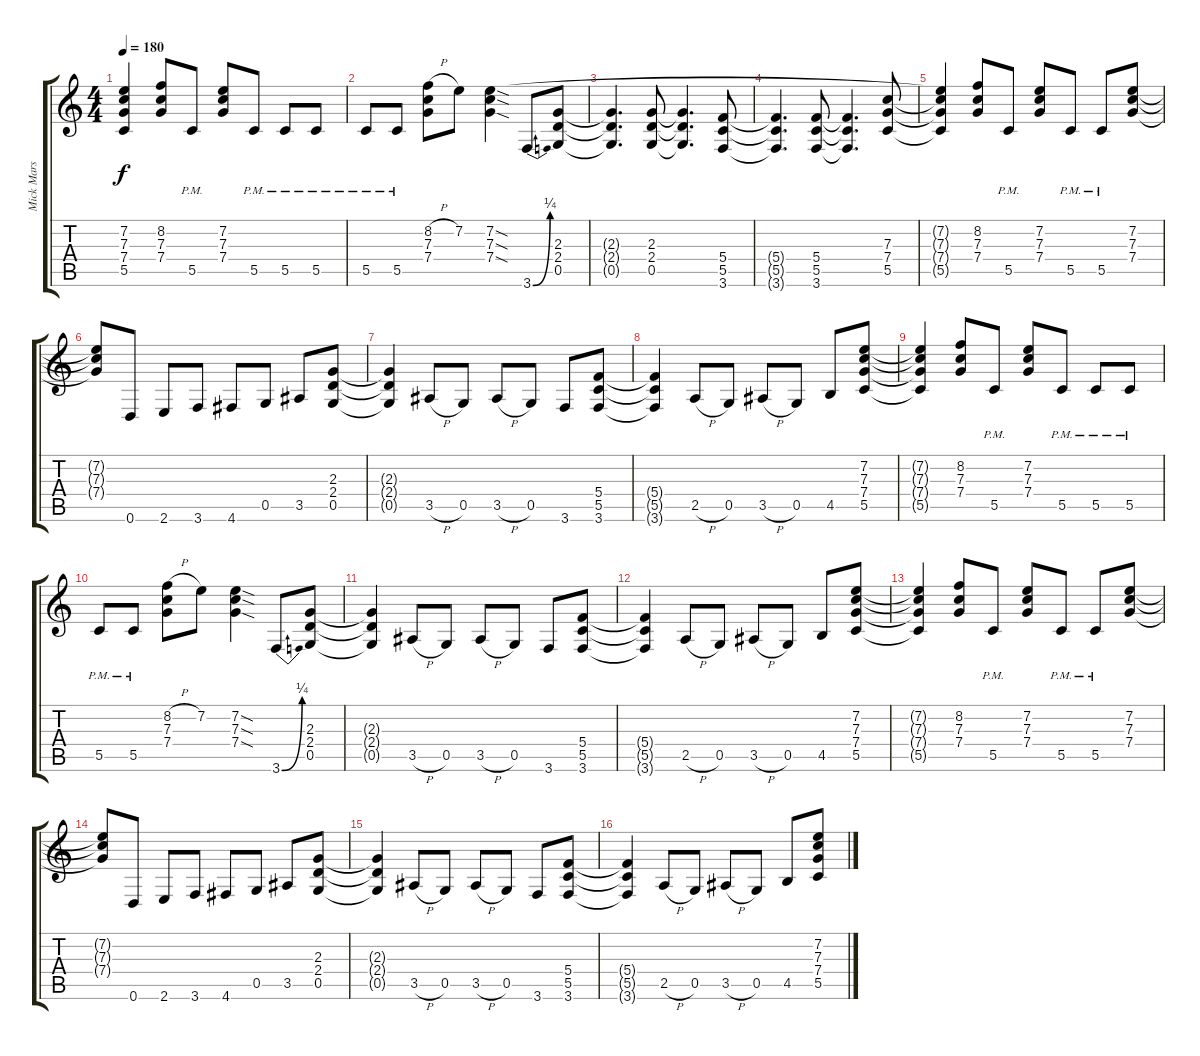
\track ("Mick Mars Rhytm Guitar" "Mick Mars ") {instrument overdrivenguitar}
\staff {score tabs}
\tuning (D4 A3 F3 C3 G2 D2) {hide}
\ts (4 4)
\tempo 180
\clef g2
\ks c
(7.2{t} 7.3{t} 7.4{t} 5.5{t}).4{dy f} (8.2 7.3 7.4).8 5.5{pm}.8 (7.2 7.3 7.4).8 5.5{pm}.8 5.5{pm}.8 5.5{pm}.8 |
5.5{pm}.8 5.5{pm}.8 (8.2{h} 7.3 7.4).8 7.2.8 (7.2{sod} 7.3{sod} 7.4{sod}).4 3.6{be (bend 0 0 60 1)}.8 (2.3 2.4 0.5).8 |
(2.3{t} 2.4{t} 0.5{t}).4{d} (2.3 2.4 0.5).8 (2.3{t} 2.4{t} 0.5{t}).4{d} (5.4 5.5 3.6).8 |
(5.4{t} 5.5{t} 3.6{t}).4{d} (5.4 5.5 3.6).8 (5.4{t} 5.5{t} 3.6{t}).4{d} (7.3 7.4 5.5).8 |
(7.2{t} 7.3{t} 7.4{t} 5.5{t}).4 (8.2 7.3 7.4).8 5.5{pm}.8 (7.2 7.3 7.4).8 5.5{pm}.8 5.5{pm}.8 (7.2 7.3 7.4).8 |
(7.2{t} 7.3{t} 7.4{t}).8 0.6.8 2.6.8 3.6.8 4.6.8 0.5.8 3.5.8 (2.3 2.4 0.5).8 |
(2.3{t} 2.4{t} 0.5{t}).4 3.5{h}.8 0.5.8 3.5{h}.8 0.5.8 3.6.8 (5.4 5.5 3.6).8 |
(5.4{t} 5.5{t} 3.6{t}).4 2.5{h}.8 0.5.8 3.5{h}.8 0.5.8 4.5.8 (7.2 7.3 7.4 5.5).8 |
(7.2{t} 7.3{t} 7.4{t} 5.5{t}).4 (8.2 7.3 7.4).8 5.5{pm}.8 (7.2 7.3 7.4).8 5.5{pm}.8 5.5{pm}.8 5.5{pm}.8 |
5.5{pm}.8 5.5{pm}.8 (8.2{h} 7.3 7.4).8 7.2.8 (7.2{sod} 7.3{sod} 7.4{sod}).4 3.6{be (bend 0 0 60 1)}.8 (2.3 2.4 0.5).8 |
(2.3{t} 2.4{t} 0.5{t}).4 3.5{h}.8 0.5.8 3.5{h}.8 0.5.8 3.6.8 (5.4 5.5 3.6).8 |
(5.4{t} 5.5{t} 3.6{t}).4 2.5{h}.8 0.5.8 3.5{h}.8 0.5.8 4.5.8 (7.2 7.3 7.4 5.5).8 |
(7.2{t} 7.3{t} 7.4{t} 5.5{t}).4 (8.2 7.3 7.4).8 5.5{pm}.8 (7.2 7.3 7.4).8 5.5{pm}.8 5.5{pm}.8 (7.2 7.3 7.4).8 |
(7.2{t} 7.3{t} 7.4{t}).8 0.6.8 2.6.8 3.6.8 4.6.8 0.5.8 3.5.8 (2.3 2.4 0.5).8 |
(2.3{t} 2.4{t} 0.5{t}).4 3.5{h}.8 0.5.8 3.5{h}.8 0.5.8 3.6.8 (5.4 5.5 3.6).8 |
(5.4{t} 5.5{t} 3.6{t}).4 2.5{h}.8 0.5.8 3.5{h}.8 0.5.8 4.5.8 (7.2 7.3 7.4 5.5).8
